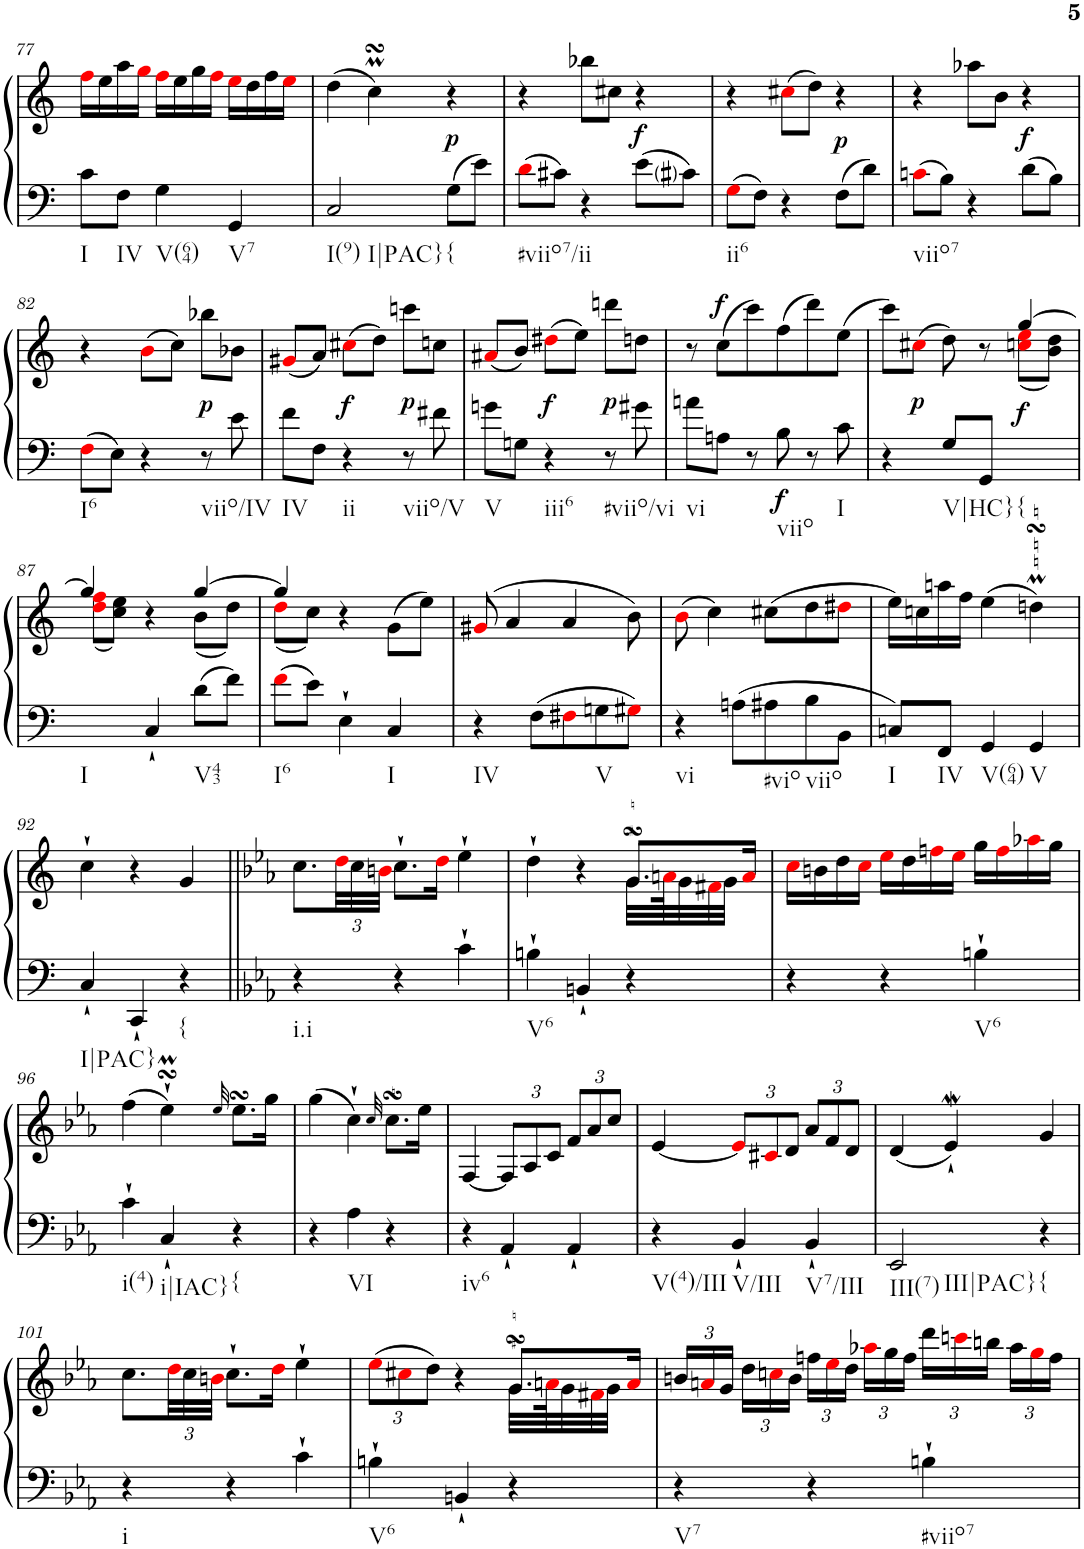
**kern	**kern	**dynam
*part1	*part1	*part1
*staff2	*staff1	*staff1/2
*I"Harpsichord	*	*
*I'Hch.	*	*
!!LO:PB:g=z
*clefF4	*clefG2	*
*k[]	*k[]	*
*M3/4	*M3/4	*
=77	=77	=77
!LO:TX:b:t=I	!	!
8c\L	16ffi\LL	.
.	16ee\	.
!LO:TX:b:t=IV	!	!
8F\J	16aa\	.
.	16ggi\JJ	.
!LO:TX:b:t=V(64)	!	!
4G\	16ffi\LL	.
.	16ee\	.
.	16gg\	.
.	16ffi\JJ	.
!LO:TX:b:t=V7	!	!
4GG/	16eei\LL	.
.	16dd\	.
.	16ff\	.
.	16eei\JJ	.
=78	=78	=78
!LO:TX:b:t=I(9)	!	!
!LO:TX:b:t=I|PAC}	!	!
2C/	(>4dd\	.
.	4ccsSSsM\)	.
!LO:TX:b:t={	!	!
!	!	!LO:DY:a=2
8G\L	4r	p
8e\J	.	.
=79	=79	=79
!LO:TX:b:t=#viio7/ii	!	!
8di\L	4r	.
8c#X\J	.	.
4r	8bb-X\L	.
.	8cc#X\J	.
!	!	!LO:DY:a=2
8e\L	4r	f
8c#j\J	.	.
=80	=80	=80
!LO:TX:b:t=ii6	!	!
8Gi\L	4r	.
8F\J	.	.
4r	(>8cc#Xi\L	.
.	8dd\J)	.
!	!	!LO:DY:b
8F\L	4r	p
8d\J	.	.
=81	=81	=81
!LO:TX:b:t=viio7	!	!
8cni\L	4r	.
8B\J	.	.
4r	8aa-X\L	.
.	8b\J	.
!	!	!LO:DY:b
8d\L	4r	f
8B\J	.	.
!!LO:LB:g=z
=82	=82	=82
!LO:TX:b:t=I6	!	!
8Fi\L	4r	.
8E\J	.	.
4r	(>8bi\L	.
.	8cc\J)	.
!LO:TX:b:t=viio/IV	!	!
!	!	!LO:DY:b
8r	8bb-X\L	p
8e\	8b-X\J	.
=83	=83	=83
!LO:TX:b:t=IV	!	!
8f\L	(<8g#Xi/L	.
8F\J	8a/J)	.
!LO:TX:b:t=ii	!	!
!	!	!LO:DY:b
4r	(>8cc#Xi\L	f
.	8dd\J)	.
!LO:TX:b:t=viio/V	!	!
!	!	!LO:DY:b
8r	8cccn\L	p
8f#X\	8ccn\J	.
=84	=84	=84
!LO:TX:b:t=V	!	!
8gn\L	(<8a#Xi/L	.
8Gn\J	8b/J)	.
!LO:TX:b:t=iii6	!	!
!	!	!LO:DY:b
4r	(>8dd#Xi\L	f
.	8ee\J)	.
!LO:TX:b:t=#viio/vi	!	!
!	!	!LO:DY:b
8r	8dddn\L	p
8g#X\	8ddn\J	.
=85	=85	=85
!LO:TX:b:t=vi	!	!
8an\L	8r	.
!	!	!LO:DY:a
8An\J	(>8cc\L	f
8r	8ccc\)	.
!LO:TX:b:t=viio	!	!
!	!	!LO:DY:b=2
8B\	(>8ff\	f
8r	8ddd\)	.
!LO:TX:b:t=I	!	!
8c\	(>8ee\J	.
=86	=86	=86
*	*^	*
4r	8ccc\L)	2ryy	.
!	!	!	!LO:DY:b
.	(>8cc#Xi\J	.	p
!LO:TX:b:t=V|HC}	!	!	!
8G/L	8dd\)	.	.
8GG/J	8r	.	.
!LO:TX:b:t={	!	!	!
!	!	!	!LO:DY:b
4ryy	[4gg/	(<8ccni\ 8eei\L	f
.	.	8b\ 8dd\J)	.
!!LO:LB:g=z	!!
=87	=87	=87	=87
!LO:TX:b:t=I	!	!	!
4ryy	4gg/]	(<8ddi\ 8ffi\L	.
.	.	8cc\ 8ee\J)	.
4C`/	4r	4ryy	.
!LO:TX:b:t=V43	!	!	!
8d\L	[4gg/	(<8b\L	.
8f\J	.	8dd\J)	.
=88	=88	=88	=88
!LO:TX:b:t=I6	!	!	!
8fi\L	4gg/]	(<8ddi\L	.
8e\J	.	8cc\J)	.
4E`\	4r	2ryy	.
!LO:TX:b:t=I	!	!	!
4C/	(>8g\L	.	.
.	8ee\J)	.	.
*	*v	*v	*
=89	=89	=89
!LO:TX:b:t=IV	!	!
4r	(>8g#Xi/	.
.	4a/	.
8F\L	.	.
8F#Xi\	4a/	.
!LO:TX:b:t=V	!	!
8Gn\	.	.
8G#Xi\J	8b\)	.
=90	=90	=90
!LO:TX:b:t=vi	!	!
4r	(>8bi\	.
.	4cc\)	.
8An\L	.	.
!LO:TX:b:t=#vio	!	!
8A#X\	(>8cc#X\L	.
!LO:TX:b:t=viio	!	!
8B\	8dd\	.
8BB\J	8dd#Xi\J	.
=91	=91	=91
!LO:TX:b:t=I	!	!
8Cn/L	16ee\LL)	.
.	16ccn\	.
!LO:TX:b:t=IV	!	!
8FF/J	16aan\	.
.	16ff\JJ	.
!LO:TX:b:t=V(64)	!	!
4GG/	(>4ee\	.
!LO:TX:b:t=V	!	!
4GG/	4ddnMsSSS\)	.
!!LO:LB:g=z
=92	=92	=92
!LO:TX:b:t=I|PAC}	!	!
4C`/	4cc`\	.
4CC`/	4r	.
!LO:TX:b:t={	!	!
4r	4g/	.
=93||	=93||	=93||
*k[b-e-a-]	*k[b-e-a-]	*
!LO:TX:b:t=i.i	!	!
4r	8.cc\L	.
*	*Xbrackettup	*
.	48ddi\LL	.
.	48cc\	.
.	48bni\JJJ	.
4r	8.cc`\L	.
.	16ddi\Jk	.
4c`\	4ee-`\	.
=94	=94	=94
*	*^	*
!LO:TX:b:t=V6	!	!	!
4Bn`\	4dd`\	2ryy	.
4BBn`/	4r	.	.
4r	8.gsSsS/L	32.g\LLL	.
.	.	64ani\K	.
.	.	32g\	.
.	.	32f#Xi\	.
.	.	32g\JJJ	.
.	.	16.ryy	.
.	16ai/Jk	.	.
*	*v	*v	*
=95	=95	=95
4r	16cci\LL	.
.	16bn\	.
.	16dd\	.
.	16cci\JJ	.
4r	16ee-i\LL	.
.	16dd\	.
.	16ffni\	.
.	16ee-i\JJ	.
!LO:TX:b:t=V6	!	!
4Bn`\	16gg\LL	.
.	16ffi\	.
.	16aa-Xi\	.
.	16gg\JJ	.
!!LO:LB:g=z
=96	=96	=96
!LO:TX:b:t=i(4)	!	!
4c`\	(>4ff\	.
!LO:TX:b:t=i|IAC}	!	!
4C`/	4ee-sSSsM`\)	.
.	32qee-/	.
!LO:TX:b:t={	!	!
4r	8.ee-sSSs\L	.
.	16gg\Jk	.
=97	=97	=97
4r	(>4gg\	.
!LO:TX:b:t=VI	!	!
4A-\	4cc`\)	.
.	32qcc/	.
4r	8.ccsSSS\L	.
.	16ee-\Jk	.
=98	=98	=98
!LO:TX:b:t=iv6	!	!
4r	[4F/	.
4AA-`/	12F/L]	.
.	12A-/	.
.	12c/J	.
4AA-`/	12f/L	.
.	12a-/	.
.	12cc/J	.
=99	=99	=99
!LO:TX:b:t=V(4)/III	!	!
4r	[4e-/	.
!LO:TX:b:t=V/III	!	!
4BB-`/	12e-i/L]	.
.	12c#Xi/	.
.	12d/J	.
!LO:TX:b:t=V7/III	!	!
4BB-`/	12a-/L	.
.	12f/	.
.	12d/J	.
=100	=100	=100
!LO:TX:b:t=III(7)	!	!
!LO:TX:b:t=III|PAC}	!	!
2EE-/	(<4d/	.
.	4e-w`/)	.
!LO:TX:b:t={	!	!
4r	4g/	.
!!LO:LB:g=z
=101	=101	=101
!LO:TX:b:t=i	!	!
4r	8.cc\L	.
.	48ddi\LL	.
.	48cc\	.
.	48bni\JJJ	.
4r	8.cc`\L	.
.	16ddi\Jk	.
4c`\	4ee-`\	.
=102	=102	=102
*	*^	*
!LO:TX:b:t=V6	!	!	!
4Bn`\	(>12ee-i\L	2ryy	.
.	12cc#Xi\	.	.
.	12dd\J)	.	.
4BBn`/	4r	.	.
4r	8.gsSsS/L	32.g\LLL	.
.	.	64ani\K	.
.	.	32g\	.
.	.	32f#Xi\	.
.	.	32g\JJJ	.
.	.	16.ryy	.
.	16ai/Jk	.	.
*	*v	*v	*
=103	=103	=103
!LO:TX:b:t=V7	!	!
4r	24bn/LL	.
.	24ani/	.
.	24g/JJ	.
.	24dd\LL	.
.	24ccni\	.
.	24b\JJ	.
4r	24ffn\LL	.
.	24ee-i\	.
.	24dd\JJ	.
.	24aa-Xi\LL	.
.	24gg\	.
.	24ff\JJ	.
!LO:TX:b:t=#viio7	!	!
4Bn`\	24ddd\LL	.
.	24cccni\	.
.	24bbn\JJ	.
.	24aa-\LL	.
.	24ggi\	.
.	24ff\JJ	.
=	=	=
*-	*-	*-
